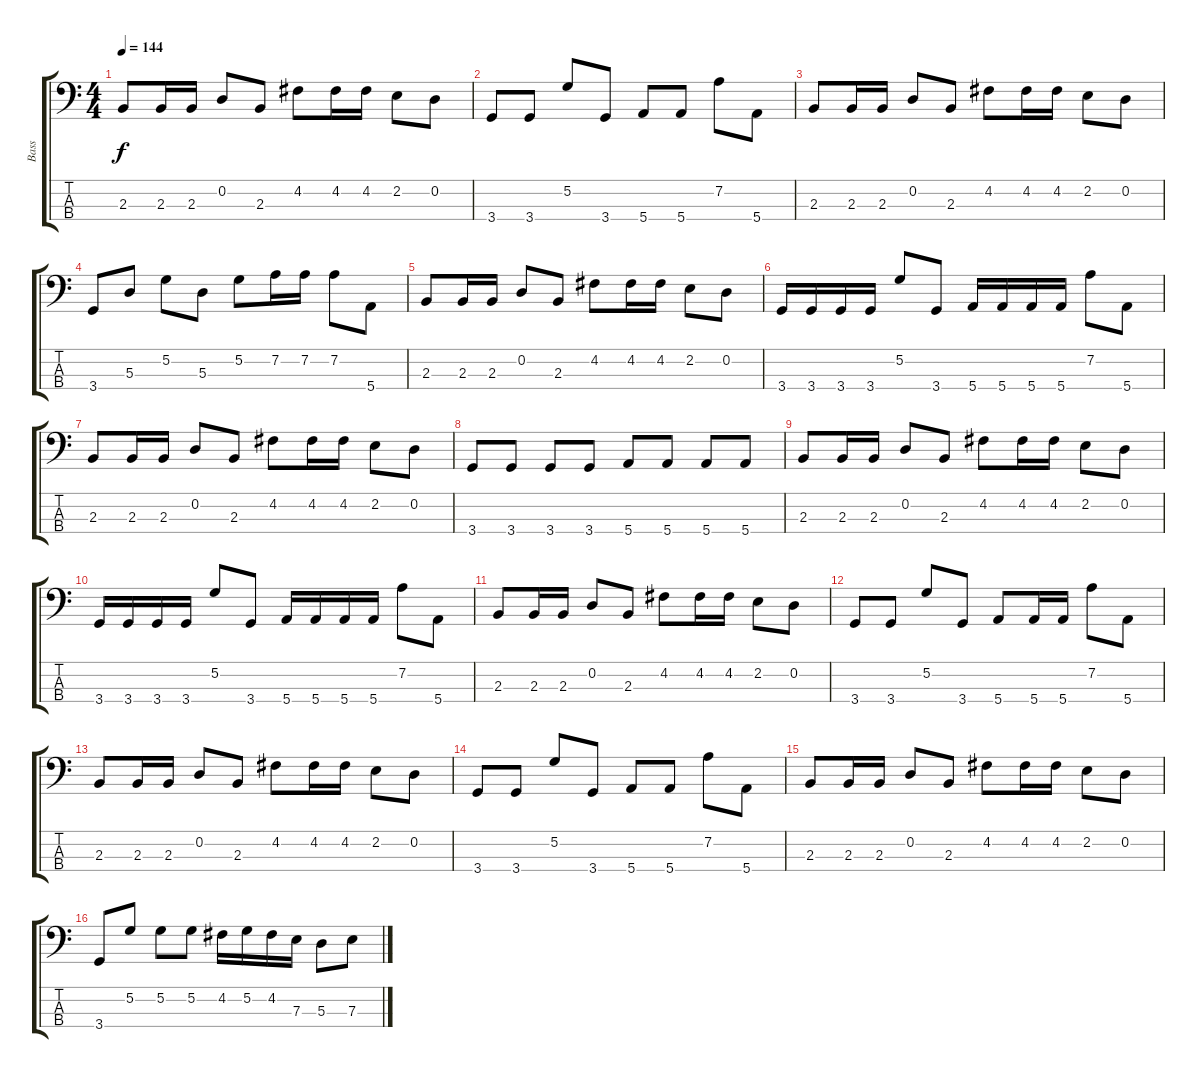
\track ("Bass" "Bass") {instrument electricbasspick}
\staff {score tabs}
\tuning (G2 D2 A1 E1) {hide}
\ts (4 4)
\tempo 144
\clef f4
\ks c
2.3.8{dy f} 2.3.16 2.3.16 0.2.8 2.3.8 4.2.8 4.2.16 4.2.16 2.2.8 0.2.8 |
3.4.8 3.4.8 5.2.8 3.4.8 5.4.8 5.4.8 7.2.8 5.4.8 |
2.3.8 2.3.16 2.3.16 0.2.8 2.3.8 4.2.8 4.2.16 4.2.16 2.2.8 0.2.8 |
3.4.8 5.3.8 5.2.8 5.3.8 5.2.8 7.2.16 7.2.16 7.2.8 5.4.8 |
2.3.8 2.3.16 2.3.16 0.2.8 2.3.8 4.2.8 4.2.16 4.2.16 2.2.8 0.2.8 |
3.4.16 3.4.16 3.4.16 3.4.16 5.2.8 3.4.8 5.4.16 5.4.16 5.4.16 5.4.16 7.2.8 5.4.8 |
2.3.8 2.3.16 2.3.16 0.2.8 2.3.8 4.2.8 4.2.16 4.2.16 2.2.8 0.2.8 |
3.4.8 3.4.8 3.4.8 3.4.8 5.4.8 5.4.8 5.4.8 5.4.8 |
2.3.8 2.3.16 2.3.16 0.2.8 2.3.8 4.2.8 4.2.16 4.2.16 2.2.8 0.2.8 |
3.4.16 3.4.16 3.4.16 3.4.16 5.2.8 3.4.8 5.4.16 5.4.16 5.4.16 5.4.16 7.2.8 5.4.8 |
2.3.8 2.3.16 2.3.16 0.2.8 2.3.8 4.2.8 4.2.16 4.2.16 2.2.8 0.2.8 |
3.4.8 3.4.8 5.2.8 3.4.8 5.4.8 5.4.16 5.4.16 7.2.8 5.4.8 |
2.3.8 2.3.16 2.3.16 0.2.8 2.3.8 4.2.8 4.2.16 4.2.16 2.2.8 0.2.8 |
3.4.8 3.4.8 5.2.8 3.4.8 5.4.8 5.4.8 7.2.8 5.4.8 |
2.3.8 2.3.16 2.3.16 0.2.8 2.3.8 4.2.8 4.2.16 4.2.16 2.2.8 0.2.8 |
3.4.8 5.2.8 5.2.8 5.2.8 4.2.16 5.2.16 4.2.16 7.3.16 5.3.8 7.3.8
